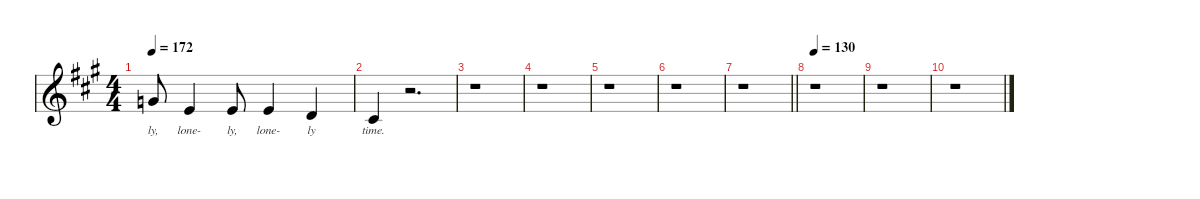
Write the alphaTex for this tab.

\defaultSystemsLayout 4
\hideDynamics
\bracketExtendMode nobrackets
\singleTrackTrackNamePolicy hidden
\multiTrackTrackNamePolicy hidden
\firstSystemTrackNameMode fullname
\firstSystemTrackNameOrientation horizontal
\otherSystemsTrackNameOrientation horizontal
\track ("Vocals" "clar.") {defaultSystemsLayout 8 instrument clarinet}
\staff {score}
\tuning (E4 B3 G3 D3 A2 E2)
\ts (4 4)
\tempo 172
\clef g2
\ks a
12.3{acc forcenatural}.8{lyrics (0 "ly,") lyrics (1 "") lyrics (2 "") lyrics (3 "") lyrics (4 "") dy f beam Up} 14.4{acc forcenatural}.4{lyrics (0 "lone-") lyrics (1 "") lyrics (2 "") lyrics (3 "") lyrics (4 "") beam Up} 14.4{acc forcenatural}.8{lyrics (0 "ly,") lyrics (1 "") lyrics (2 "") lyrics (3 "") lyrics (4 "") beam Up} 14.4{acc forcenatural}.4{lyrics (0 "lone-") lyrics (1 "") lyrics (2 "") lyrics (3 "") lyrics (4 "") beam Up} 12.4{acc forcenatural}.4{lyrics (0 "ly") lyrics (1 "") lyrics (2 "") lyrics (3 "") lyrics (4 "") beam Up} |
16.5{acc #}.4{lyrics (0 "time.") lyrics (1 "") lyrics (2 "") lyrics (3 "") lyrics (4 "") beam Up} r.2{d beam Up} |
r.1{beam Down} |
r.1{beam Down} |
r.1{beam Down} |
r.1{beam Down} |
\barLineRight lightlight
r.1{beam Down} |
\tempo 130
r.1{beam Down} |
r.1{beam Down} |
r.1{beam Down}
